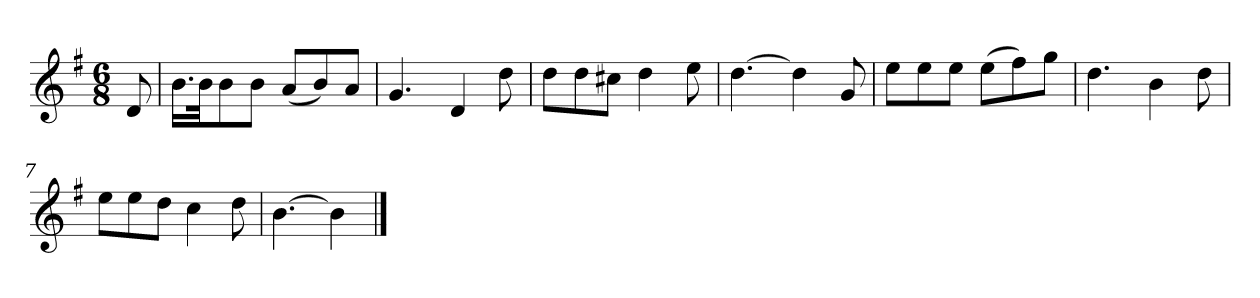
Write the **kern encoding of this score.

**kern
*part1
*staff1
*k[f#]
*M6/8
*MM120
=
8d
=1
16.bLL
32bJk
8b
8bJ
(8aL
8b)
8aJ
=2
4.g
4d
8dd
=3
8ddL
8dd
8cc#XJ
4dd
8ee
=4
[4.dd
4dd]
8g
=5
8eeL
8ee
8eeJ
(8eeL
8ff#)
8ggJ
=6
4.dd
4b
8dd
=7
8eeL
8ee
8ddJ
4cc
8dd
=8
[4.b
4b]
==
*-
